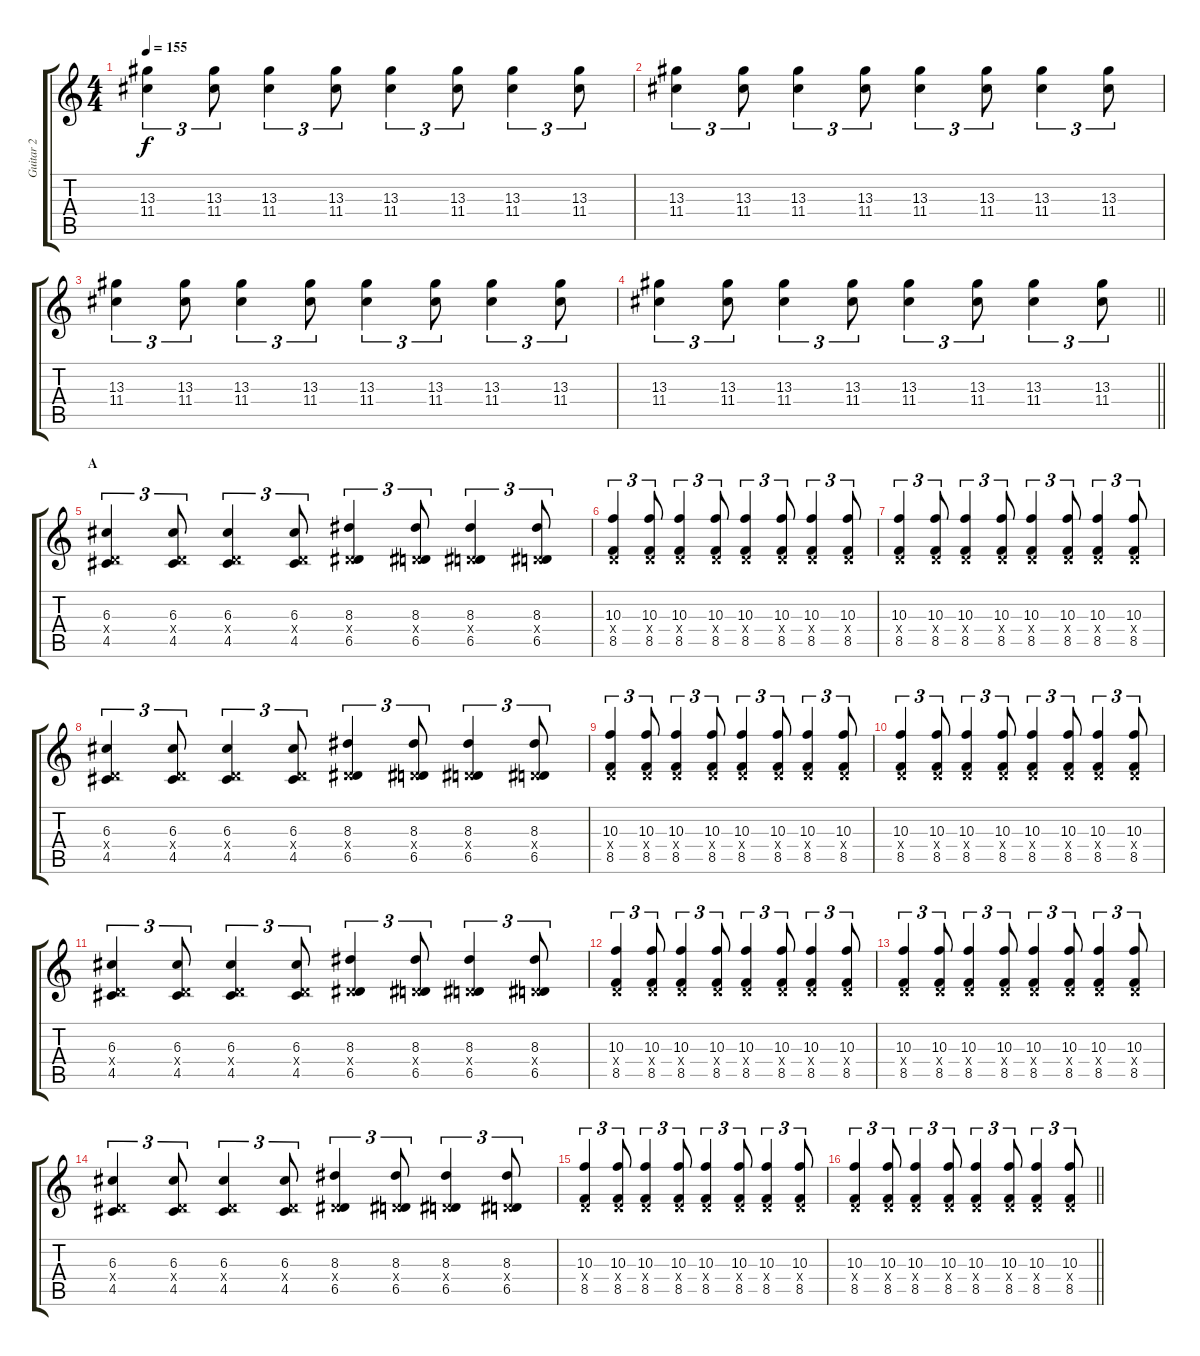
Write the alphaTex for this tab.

\track ("Guitar 2" "Guitar 2") {instrument overdrivenguitar}
\staff {score tabs}
\tuning (E4 B3 G3 D3 A2 E2) {hide}
\ts (4 4)
\tempo 155
\clef g2
\ks c
(13.3 11.4).4{tu (3 2) dy f} (13.3 11.4).8{tu (3 2)} (13.3 11.4).4{tu (3 2)} (13.3 11.4).8{tu (3 2)} (13.3 11.4).4{tu (3 2)} (13.3 11.4).8{tu (3 2)} (13.3 11.4).4{tu (3 2)} (13.3 11.4).8{tu (3 2)} |
(13.3 11.4).4{tu (3 2)} (13.3 11.4).8{tu (3 2)} (13.3 11.4).4{tu (3 2)} (13.3 11.4).8{tu (3 2)} (13.3 11.4).4{tu (3 2)} (13.3 11.4).8{tu (3 2)} (13.3 11.4).4{tu (3 2)} (13.3 11.4).8{tu (3 2)} |
(13.3 11.4).4{tu (3 2)} (13.3 11.4).8{tu (3 2)} (13.3 11.4).4{tu (3 2)} (13.3 11.4).8{tu (3 2)} (13.3 11.4).4{tu (3 2)} (13.3 11.4).8{tu (3 2)} (13.3 11.4).4{tu (3 2)} (13.3 11.4).8{tu (3 2)} |
\barLineRight lightlight
(13.3 11.4).4{tu (3 2)} (13.3 11.4).8{tu (3 2)} (13.3 11.4).4{tu (3 2)} (13.3 11.4).8{tu (3 2)} (13.3 11.4).4{tu (3 2)} (13.3 11.4).8{tu (3 2)} (13.3 11.4).4{tu (3 2)} (13.3 11.4).8{tu (3 2)} |
\section ("" "A")
(6.3 0.4{x} 4.5).4{tu (3 2)} (6.3 0.4{x} 4.5).8{tu (3 2)} (6.3 0.4{x} 4.5).4{tu (3 2)} (6.3 0.4{x} 4.5).8{tu (3 2)} (8.3 0.4{x} 6.5).4{tu (3 2)} (8.3 0.4{x} 6.5).8{tu (3 2)} (8.3 0.4{x} 6.5).4{tu (3 2)} (8.3 0.4{x} 6.5).8{tu (3 2)} |
(10.3 0.4{x} 8.5).4{tu (3 2)} (10.3 0.4{x} 8.5).8{tu (3 2)} (10.3 0.4{x} 8.5).4{tu (3 2)} (10.3 0.4{x} 8.5).8{tu (3 2)} (10.3 0.4{x} 8.5).4{tu (3 2)} (10.3 0.4{x} 8.5).8{tu (3 2)} (10.3 0.4{x} 8.5).4{tu (3 2)} (10.3 0.4{x} 8.5).8{tu (3 2)} |
(10.3 0.4{x} 8.5).4{tu (3 2)} (10.3 0.4{x} 8.5).8{tu (3 2)} (10.3 0.4{x} 8.5).4{tu (3 2)} (10.3 0.4{x} 8.5).8{tu (3 2)} (10.3 0.4{x} 8.5).4{tu (3 2)} (10.3 0.4{x} 8.5).8{tu (3 2)} (10.3 0.4{x} 8.5).4{tu (3 2)} (10.3 0.4{x} 8.5).8{tu (3 2)} |
(6.3 0.4{x} 4.5).4{tu (3 2)} (6.3 0.4{x} 4.5).8{tu (3 2)} (6.3 0.4{x} 4.5).4{tu (3 2)} (6.3 0.4{x} 4.5).8{tu (3 2)} (8.3 0.4{x} 6.5).4{tu (3 2)} (8.3 0.4{x} 6.5).8{tu (3 2)} (8.3 0.4{x} 6.5).4{tu (3 2)} (8.3 0.4{x} 6.5).8{tu (3 2)} |
(10.3 0.4{x} 8.5).4{tu (3 2)} (10.3 0.4{x} 8.5).8{tu (3 2)} (10.3 0.4{x} 8.5).4{tu (3 2)} (10.3 0.4{x} 8.5).8{tu (3 2)} (10.3 0.4{x} 8.5).4{tu (3 2)} (10.3 0.4{x} 8.5).8{tu (3 2)} (10.3 0.4{x} 8.5).4{tu (3 2)} (10.3 0.4{x} 8.5).8{tu (3 2)} |
(10.3 0.4{x} 8.5).4{tu (3 2)} (10.3 0.4{x} 8.5).8{tu (3 2)} (10.3 0.4{x} 8.5).4{tu (3 2)} (10.3 0.4{x} 8.5).8{tu (3 2)} (10.3 0.4{x} 8.5).4{tu (3 2)} (10.3 0.4{x} 8.5).8{tu (3 2)} (10.3 0.4{x} 8.5).4{tu (3 2)} (10.3 0.4{x} 8.5).8{tu (3 2)} |
(6.3 0.4{x} 4.5).4{tu (3 2)} (6.3 0.4{x} 4.5).8{tu (3 2)} (6.3 0.4{x} 4.5).4{tu (3 2)} (6.3 0.4{x} 4.5).8{tu (3 2)} (8.3 0.4{x} 6.5).4{tu (3 2)} (8.3 0.4{x} 6.5).8{tu (3 2)} (8.3 0.4{x} 6.5).4{tu (3 2)} (8.3 0.4{x} 6.5).8{tu (3 2)} |
(10.3 0.4{x} 8.5).4{tu (3 2)} (10.3 0.4{x} 8.5).8{tu (3 2)} (10.3 0.4{x} 8.5).4{tu (3 2)} (10.3 0.4{x} 8.5).8{tu (3 2)} (10.3 0.4{x} 8.5).4{tu (3 2)} (10.3 0.4{x} 8.5).8{tu (3 2)} (10.3 0.4{x} 8.5).4{tu (3 2)} (10.3 0.4{x} 8.5).8{tu (3 2)} |
(10.3 0.4{x} 8.5).4{tu (3 2)} (10.3 0.4{x} 8.5).8{tu (3 2)} (10.3 0.4{x} 8.5).4{tu (3 2)} (10.3 0.4{x} 8.5).8{tu (3 2)} (10.3 0.4{x} 8.5).4{tu (3 2)} (10.3 0.4{x} 8.5).8{tu (3 2)} (10.3 0.4{x} 8.5).4{tu (3 2)} (10.3 0.4{x} 8.5).8{tu (3 2)} |
(6.3 0.4{x} 4.5).4{tu (3 2)} (6.3 0.4{x} 4.5).8{tu (3 2)} (6.3 0.4{x} 4.5).4{tu (3 2)} (6.3 0.4{x} 4.5).8{tu (3 2)} (8.3 0.4{x} 6.5).4{tu (3 2)} (8.3 0.4{x} 6.5).8{tu (3 2)} (8.3 0.4{x} 6.5).4{tu (3 2)} (8.3 0.4{x} 6.5).8{tu (3 2)} |
(10.3 0.4{x} 8.5).4{tu (3 2)} (10.3 0.4{x} 8.5).8{tu (3 2)} (10.3 0.4{x} 8.5).4{tu (3 2)} (10.3 0.4{x} 8.5).8{tu (3 2)} (10.3 0.4{x} 8.5).4{tu (3 2)} (10.3 0.4{x} 8.5).8{tu (3 2)} (10.3 0.4{x} 8.5).4{tu (3 2)} (10.3 0.4{x} 8.5).8{tu (3 2)} |
\barLineRight lightlight
(10.3 0.4{x} 8.5).4{tu (3 2)} (10.3 0.4{x} 8.5).8{tu (3 2)} (10.3 0.4{x} 8.5).4{tu (3 2)} (10.3 0.4{x} 8.5).8{tu (3 2)} (10.3 0.4{x} 8.5).4{tu (3 2)} (10.3 0.4{x} 8.5).8{tu (3 2)} (10.3 0.4{x} 8.5).4{tu (3 2)} (10.3 0.4{x} 8.5).8{tu (3 2)}
